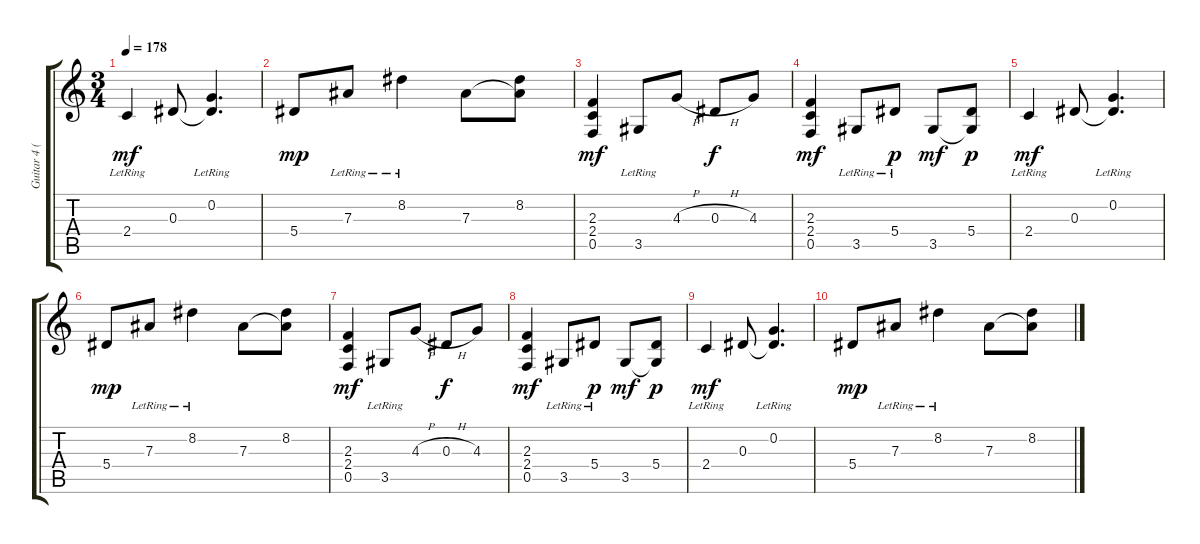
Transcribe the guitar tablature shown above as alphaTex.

\track ("Guitar 4 (Rhytm)" "Guitar 4 (") {instrument distortionguitar}
\staff {score tabs}
\tuning (C4 G3 Eb3 Bb2 F2 C2) {hide}
\ts (3 4)
\tempo 178
\clef g2
\ks c
2.4{lr}.4{dy mf} 0.3.8 (0.2{lr} 0.3{t}).4{d} |
5.4.8{dy mp} 7.3{lr}.8 8.2{lr}.4 7.3.8 (8.2 7.3{t}).8 |
(2.3 2.4 0.5).4{dy mf} 3.5{lr}.8 4.3{h}.8 0.3{h}.8{dy f} 4.3.8 |
(2.3 2.4 0.5).4{dy mf} 3.5{lr}.8 5.4{lr}.8{dy p} 3.5.8{dy mf} (5.4 3.5{t}).8{dy p} |
2.4{lr}.4{dy mf} 0.3.8 (0.2{lr} 0.3{t}).4{d} |
5.4.8{dy mp} 7.3{lr}.8 8.2{lr}.4 7.3.8 (8.2 7.3{t}).8 |
(2.3 2.4 0.5).4{dy mf} 3.5{lr}.8 4.3{h}.8 0.3{h}.8{dy f} 4.3.8 |
(2.3 2.4 0.5).4{dy mf} 3.5{lr}.8 5.4{lr}.8{dy p} 3.5.8{dy mf} (5.4 3.5{t}).8{dy p} |
2.4{lr}.4{dy mf} 0.3.8 (0.2{lr} 0.3{t}).4{d} |
5.4.8{dy mp} 7.3{lr}.8 8.2{lr}.4 7.3.8 (8.2 7.3{t}).8
